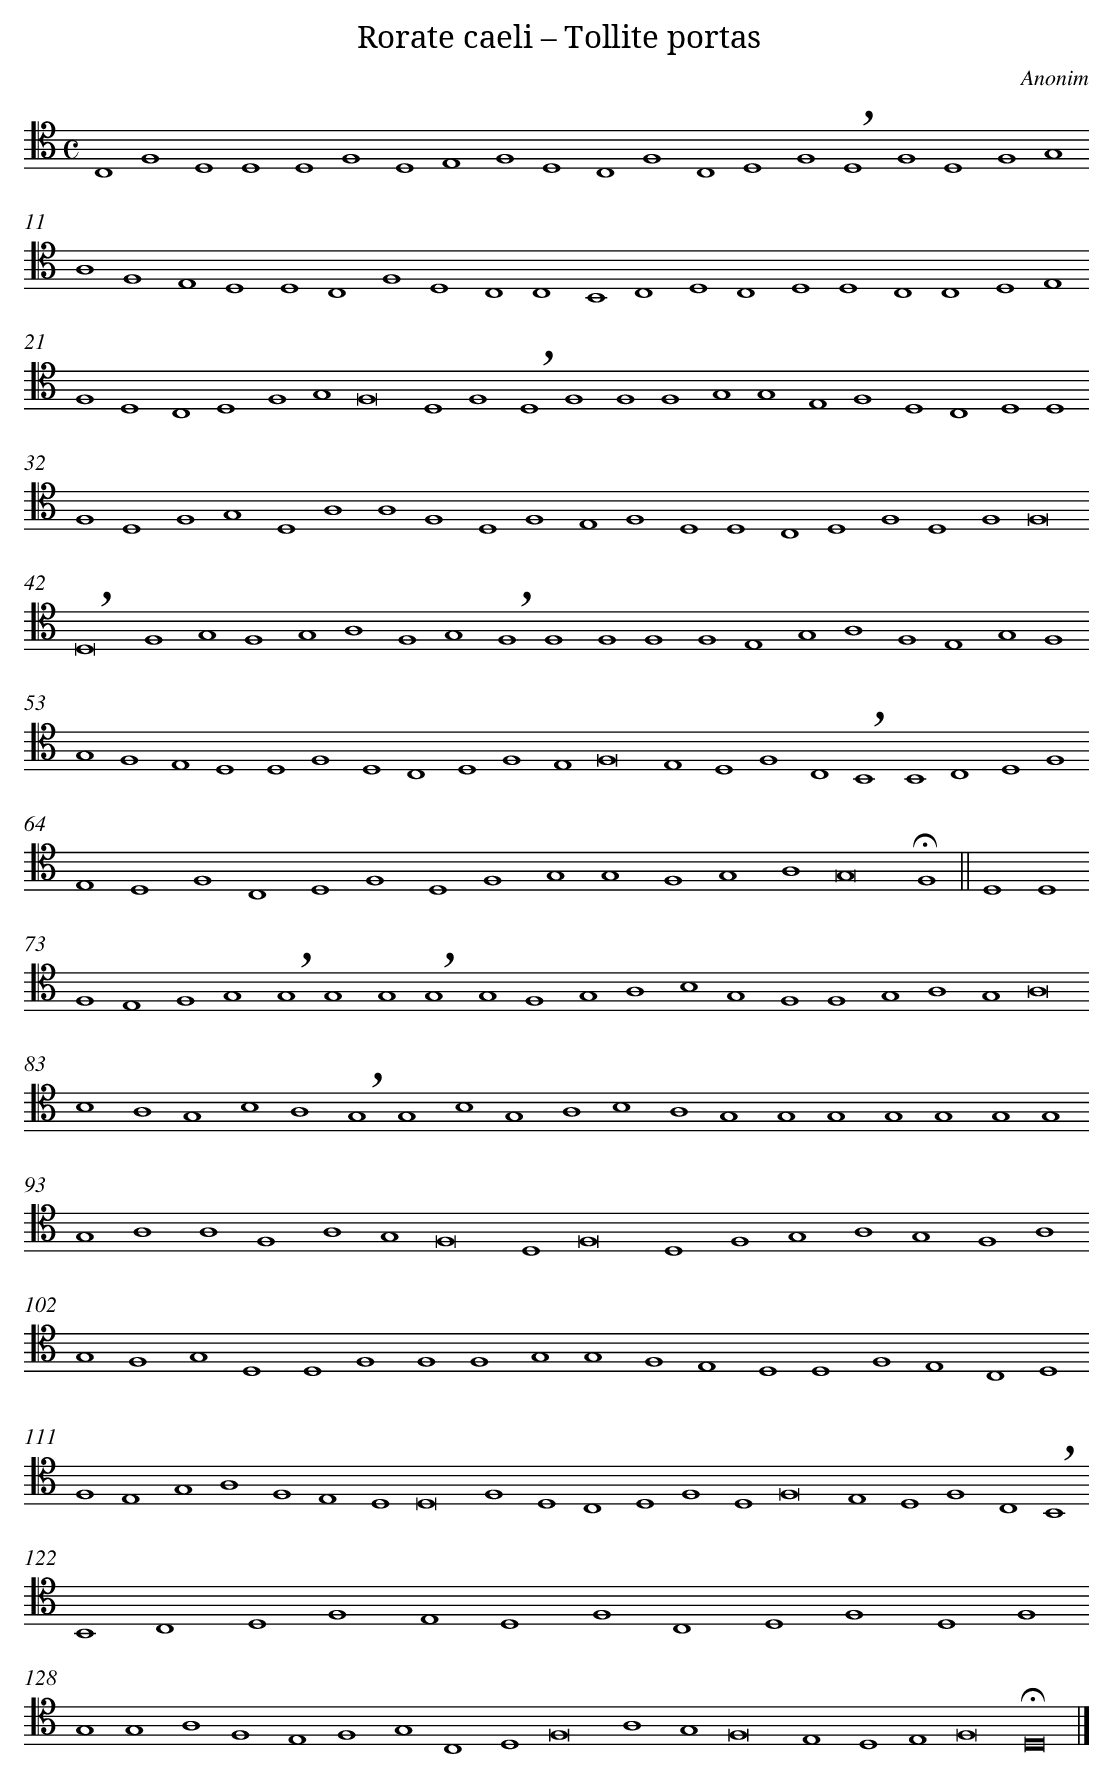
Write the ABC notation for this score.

X:1
T: Rorate caeli – Tollite portas
C: Anonim
L: 1/4
M: C
K: C clef=tenor
C,4F,4 [|]
D,4D,4 [|]
D,4F,4 [|]
D,4E,4 [|]
F,4D,4 [|]
C,4F,4 [|]
C,4D,4 [|]
F,4!breath!D,4 [|]
F,4D,4 [|]
F,4G,4 [|]
A,4F,4 [|]
E,4D,4 [|]
D,4C,4 [|]
F,4D,4 [|]
C,4C,4 [|]
B,,4C,4 [|]
D,4C,4 [|]
D,4D,4 [|]
C,4C,4 [|]
D,4E,4 [|]
F,4D,4 [|]
C,4D,4 [|]
F,4G,4 [|]
F,8 [|]
D,4F,4 [|]
!breath!D,4F,4 [|]
F,4F,4 [|]
G,4G,4 [|]
E,4F,4 [|]
D,4C,4 [|]
D,4D,4 [|]
F,4D,4 [|]
F,4G,4 [|]
D,4A,4 [|]
A,4F,4 [|]
D,4F,4 [|]
E,4F,4 [|]
D,4D,4 [|]
C,4D,4 [|]
F,4D,4 [|]
F,4F,8 [|]
!breath!D,8 [|]
F,4 [|]
G,4F,4 [|]
G,4A,4 [|]
F,4G,4 [|]
!breath!F,4F,4 [|]
F,4F,4 [|]
F,4E,4 [|]
G,4A,4 [|]
F,4E,4 [|]
G,4F,4 [|]
G,4F,4 [|]
E,4D,4 [|]
D,4F,4 [|]
D,4C,4 [|]
D,4F,4 [|]
E,4F,8 [|]
E,4 [|]
D,4F,4 [|]
C,4!breath!B,,4 [|]
B,,4C,4 [|]
D,4F,4 [|]
E,4D,4 [|]
F,4C,4 [|]
D,4F,4 [|]
D,4F,4 [|]
G,4G,4 [|]
F,4G,4 [|]
A,4G,8 [|]
!fermata!F,4 ||
D,4D,4 [|]
F,4E,4 [|]
F,4G,4 [|]
!breath!G,4G,4 [|]
G,4!breath!G,4 [|]
G,4F,4 [|]
G,4A,4 [|]
B,4G,4 [|]
F,4F,4 [|]
G,4A,4 [|]
G,4A,8 [|]
B,4 [|]
A,4G,4 [|]
B,4A,4 [|]
!breath!G,4G,4 [|]
B,4G,4 [|]
A,4B,4 [|]
A,4G,4 [|]
G,4G,4 [|]
G,4G,4 [|]
G,4G,4 [|]
G,4A,4 [|]
A,4F,4 [|]
A,4G,4 [|]
F,8 [|]
D,4F,8 [|]
D,4 [|]
F,4G,4 [|]
A,4G,4 [|]
F,4A,4 [|]
G,4F,4 [|]
G,4D,4 [|]
D,4F,4 [|]
F,4F,4 [|]
G,4G,4 [|]
F,4E,4 [|]
D,4D,4 [|]
F,4E,4 [|]
C,4D,4 [|]
F,4E,4 [|]
G,4A,4 [|]
F,4E,4 [|]
D,4D,8 [|]
F,4 [|]
D,4C,4 [|]
D,4F,4 [|]
D,4F,8 [|]
E,4 [|]
D,4F,4 [|]
C,4!breath!B,,4 [|]
B,,4C,4 [|]
D,4F,4 [|]
E,4D,4 [|]
F,4C,4 [|]
D,4F,4 [|]
D,4F,4 [|]
G,4G,4 [|]
A,4F,4 [|]
E,4F,4 [|]
G,4C,4 [|]
D,4F,8 [|]
A,4 [|]
G,4F,8 [|]
E,4 [|]
D,4E,4 [|]
F,8 [|]
!fermata!D,8 |]
